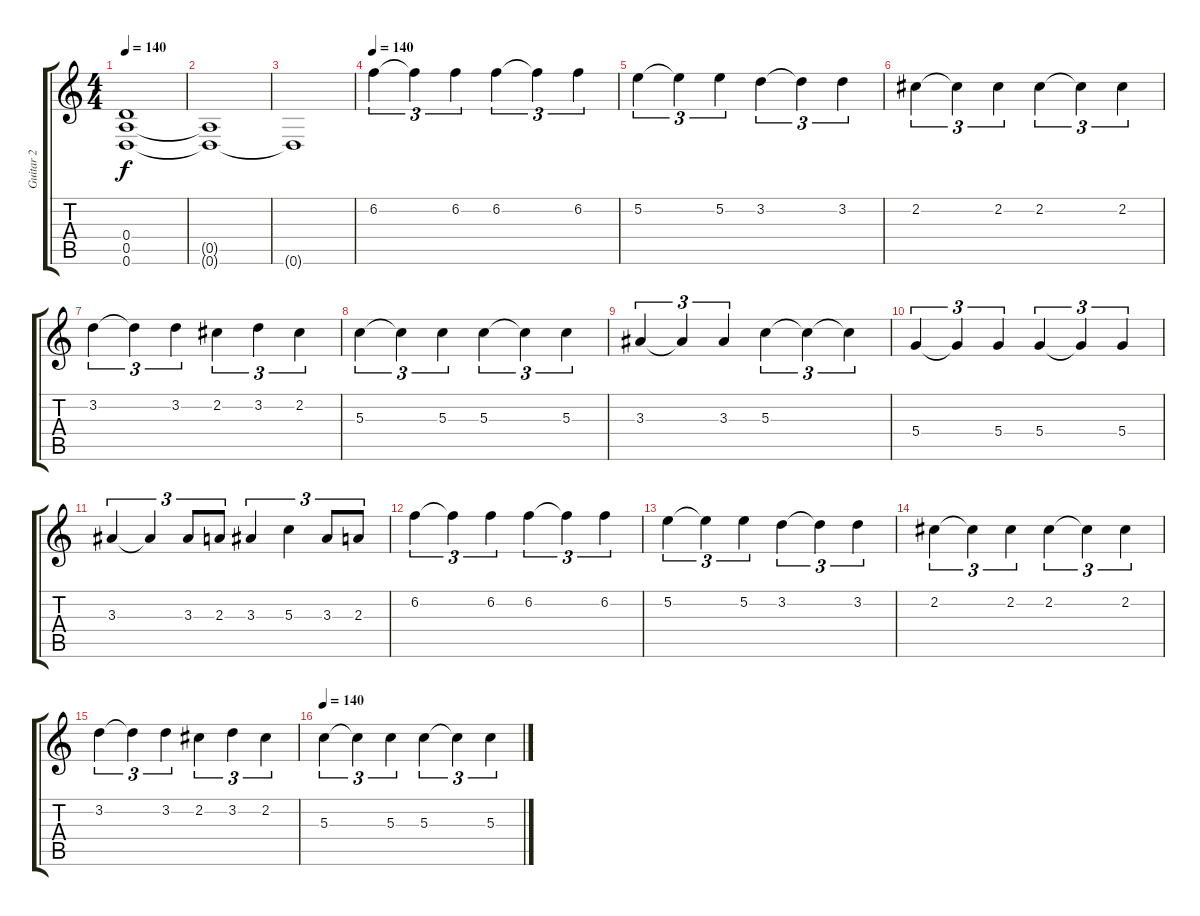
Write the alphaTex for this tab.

\track ("Guitar 2" "Guitar 2") {instrument distortionguitar}
\staff {score tabs}
\tuning (E4 B3 G3 D3 A2 D2) {hide}
\ts (4 4)
\tempo 140
\clef g2
\ks c
(0.4{t} 0.5{t} 0.6{t}).1{dy f} |
(0.5{t} 0.6{t}).1 |
0.6{t}.1 |
\tempo 140
6.2.4{tu (3 2)} 6.2{t}.4{tu (3 2)} 6.2.4{tu (3 2)} 6.2.4{tu (3 2)} 6.2{t}.4{tu (3 2)} 6.2.4{tu (3 2)} |
5.2.4{tu (3 2)} 5.2{t}.4{tu (3 2)} 5.2.4{tu (3 2)} 3.2.4{tu (3 2)} 3.2{t}.4{tu (3 2)} 3.2.4{tu (3 2)} |
2.2.4{tu (3 2)} 2.2{t}.4{tu (3 2)} 2.2.4{tu (3 2)} 2.2.4{tu (3 2)} 2.2{t}.4{tu (3 2)} 2.2.4{tu (3 2)} |
3.2.4{tu (3 2)} 3.2{t}.4{tu (3 2)} 3.2.4{tu (3 2)} 2.2.4{tu (3 2)} 3.2.4{tu (3 2)} 2.2.4{tu (3 2)} |
5.3.4{tu (3 2)} 5.3{t}.4{tu (3 2)} 5.3.4{tu (3 2)} 5.3.4{tu (3 2)} 5.3{t}.4{tu (3 2)} 5.3.4{tu (3 2)} |
3.3.4{tu (3 2)} 3.3{t}.4{tu (3 2)} 3.3.4{tu (3 2)} 5.3.4{tu (3 2)} 5.3{t}.4{tu (3 2)} 5.3{t}.4{tu (3 2)} |
5.4.4{tu (3 2)} 5.4{t}.4{tu (3 2)} 5.4.4{tu (3 2)} 5.4.4{tu (3 2)} 5.4{t}.4{tu (3 2)} 5.4.4{tu (3 2)} |
3.3.4{tu (3 2)} 3.3{t}.4{tu (3 2)} 3.3.8{tu (3 2)} 2.3.8{tu (3 2)} 3.3.4{tu (3 2)} 5.3.4{tu (3 2)} 3.3.8{tu (3 2)} 2.3.8{tu (3 2)} |
6.2.4{tu (3 2)} 6.2{t}.4{tu (3 2)} 6.2.4{tu (3 2)} 6.2.4{tu (3 2)} 6.2{t}.4{tu (3 2)} 6.2.4{tu (3 2)} |
5.2.4{tu (3 2)} 5.2{t}.4{tu (3 2)} 5.2.4{tu (3 2)} 3.2.4{tu (3 2)} 3.2{t}.4{tu (3 2)} 3.2.4{tu (3 2)} |
2.2.4{tu (3 2)} 2.2{t}.4{tu (3 2)} 2.2.4{tu (3 2)} 2.2.4{tu (3 2)} 2.2{t}.4{tu (3 2)} 2.2.4{tu (3 2)} |
3.2.4{tu (3 2)} 3.2{t}.4{tu (3 2)} 3.2.4{tu (3 2)} 2.2.4{tu (3 2)} 3.2.4{tu (3 2)} 2.2.4{tu (3 2)} |
\tempo 140
5.3.4{tu (3 2)} 5.3{t}.4{tu (3 2)} 5.3.4{tu (3 2)} 5.3.4{tu (3 2)} 5.3{t}.4{tu (3 2)} 5.3.4{tu (3 2)}
